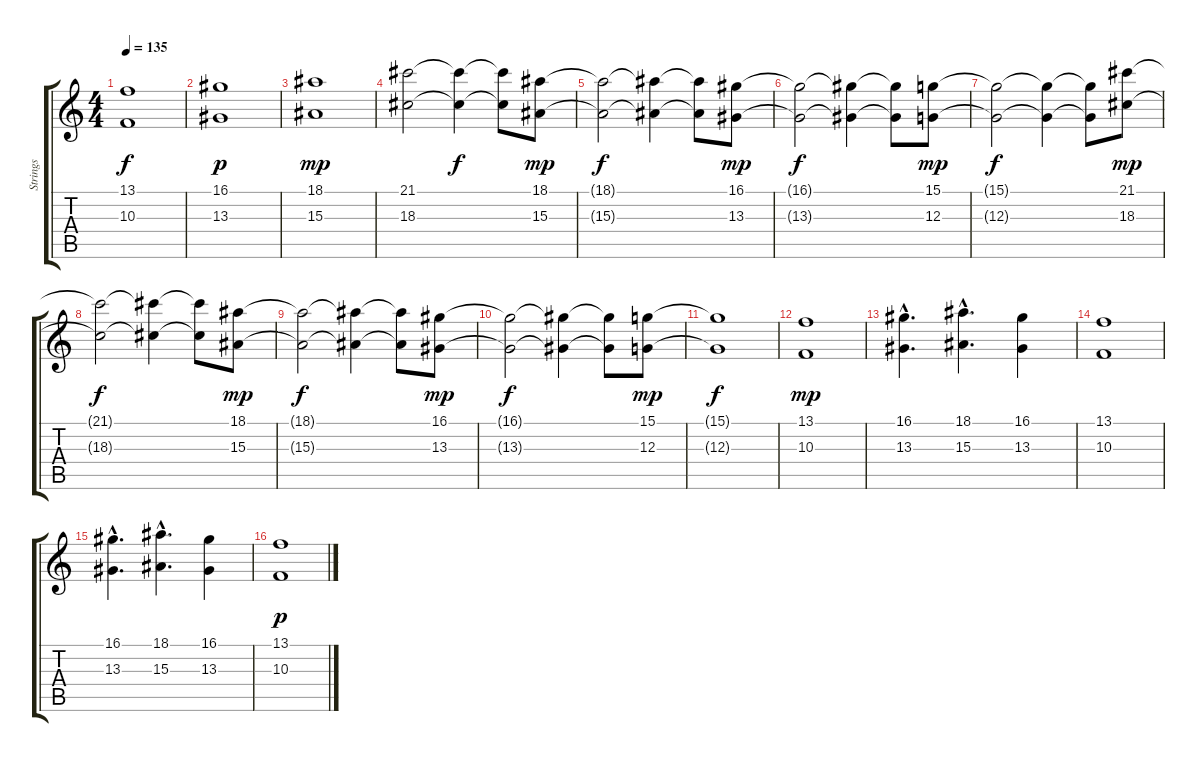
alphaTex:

\track ("Strings" "Strings") {instrument synthstrings2}
\staff {score tabs}
\tuning (E4 B3 G3 D3 A2 E2) {hide}
\ts (4 4)
\tempo 135
\clef g2
\ks c
(13.1{t} 10.3{t}).1{dy f} |
(16.1 13.3).1{dy p} |
(18.1 15.3).1{dy mp} |
(21.1 18.3).2 (21.1{t} 18.3{t}).4{dy f} (21.1{t} 18.3{t}).8 (18.1 15.3).8{dy mp} |
(18.1{t} 15.3{t}).2{dy f} (18.1{t} 15.3{t}).4 (18.1{t} 15.3{t}).8 (16.1 13.3).8{dy mp} |
(16.1{t} 13.3{t}).2{dy f} (16.1{t} 13.3{t}).4 (16.1{t} 13.3{t}).8 (15.1 12.3).8{dy mp} |
(15.1{t} 12.3{t}).2{dy f} (15.1{t} 12.3{t}).4 (15.1{t} 12.3{t}).8 (21.1 18.3).8{dy mp} |
(21.1{t} 18.3{t}).2{dy f} (21.1{t} 18.3{t}).4 (21.1{t} 18.3{t}).8 (18.1 15.3).8{dy mp} |
(18.1{t} 15.3{t}).2{dy f} (18.1{t} 15.3{t}).4 (18.1{t} 15.3{t}).8 (16.1 13.3).8{dy mp} |
(16.1{t} 13.3{t}).2{dy f} (16.1{t} 13.3{t}).4 (16.1{t} 13.3{t}).8 (15.1 12.3).8{dy mp} |
(15.1{t} 12.3{t}).1{dy f} |
(13.1 10.3).1{dy mp} |
(16.1{hac} 13.3{hac}).4{d} (18.1{hac} 15.3{hac}).4{d} (16.1 13.3).4 |
(13.1 10.3).1 |
(16.1{hac} 13.3{hac}).4{d} (18.1{hac} 15.3{hac}).4{d} (16.1 13.3).4 |
(13.1 10.3).1{dy p}
